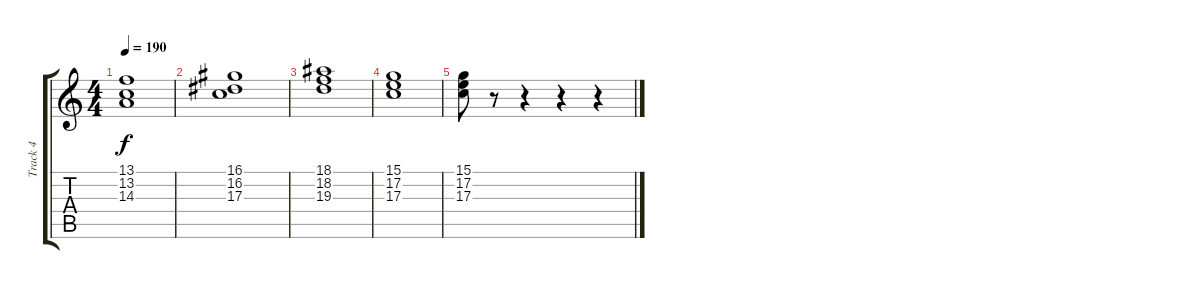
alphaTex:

\track ("Track 4" "Track 4") {instrument drawbarorgan}
\staff {score tabs}
\tuning (E4 B3 G3 D3 A2 E2) {hide}
\ts (4 4)
\tempo 190
\clef g2
\ks c
(13.1{t} 13.2{t} 14.3{t}).1{dy f} |
(16.1 16.2 17.3).1 |
(18.1 18.2 19.3).1 |
(15.1 17.2 17.3).1 |
(15.1 17.2 17.3).8 r.8 r.4 r.4 r.4
